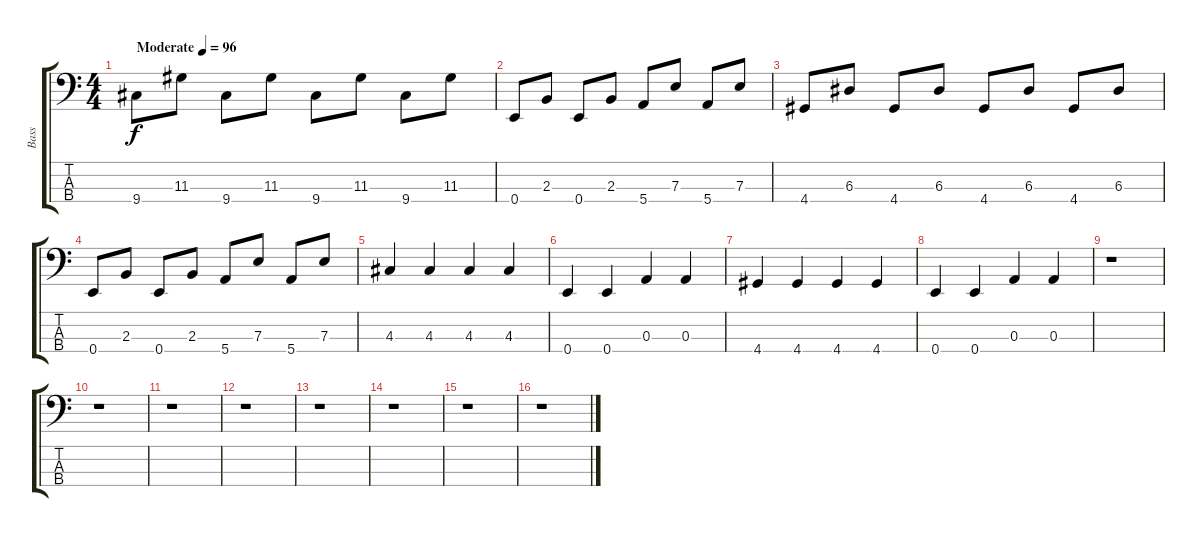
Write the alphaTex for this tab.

\track ("Bass" "Bass") {instrument fretlessbass}
\staff {score tabs}
\tuning (G2 D2 A1 E1) {hide}
\ts (4 4)
\tempo (96 "Moderate")
\clef f4
\ks c
9.4.8{dy f instrument fretlessbass} 11.3.8 9.4.8 11.3.8 9.4.8 11.3.8 9.4.8 11.3.8 |
0.4.8 2.3.8 0.4.8 2.3.8 5.4.8 7.3.8 5.4.8 7.3.8 |
4.4.8 6.3.8 4.4.8 6.3.8 4.4.8 6.3.8 4.4.8 6.3.8 |
0.4.8 2.3.8 0.4.8 2.3.8 5.4.8 7.3.8 5.4.8 7.3.8 |
4.3.4 4.3.4 4.3.4 4.3.4 |
0.4.4 0.4.4 0.3.4 0.3.4 |
4.4.4 4.4.4 4.4.4 4.4.4 |
0.4.4 0.4.4 0.3.4 0.3.4 |
r.1 |
r.1 |
r.1 |
r.1 |
r.1 |
r.1 |
r.1 |
r.1
